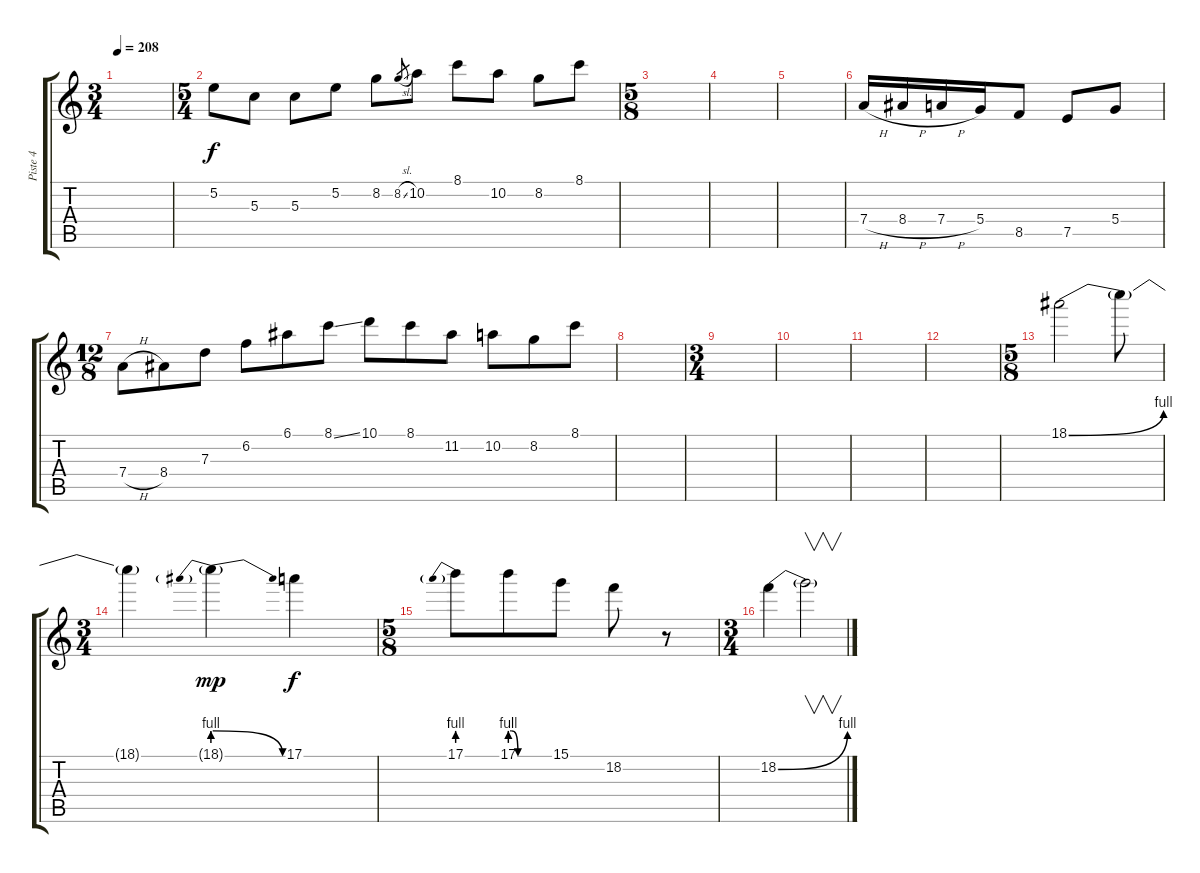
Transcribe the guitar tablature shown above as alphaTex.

\track ("Piste 4" "Piste 4") {instrument distortionguitar}
\staff {score tabs}
\tuning (E4 B3 G3 D3 A2 E2) {hide}
\ts (3 4)
\tempo 208
\clef g2
\ks c
|
\ts (5 4)
5.2.8 5.3.8 5.3.8 5.2.8 8.2.8 8.2{sl}.8{gr} 10.2.8 8.1.8 10.2.8 8.2.8 8.1.8 |
\ts (5 8)
|
|
|
7.4{h}.16 8.4{h}.16 7.4{h}.16 5.4.16 8.5.8 7.5.8 5.4.8 |
\ts (12 8)
7.4{h}.8 8.4.8 7.3.8 6.2.8 6.1.8 8.1{ss}.8 10.1.8 8.1.8 11.2.8 10.2.8 8.2.8 8.1.8 |
|
\ts (3 4)
|
|
|
|
\ts (5 8)
18.1{be (bend 0 0 60 4)}.2 18.1{t}.8 |
\ts (3 4)
18.1{t}.4 18.1{be (prebendrelease 0 4 60 0) g}.4{dy mp} 17.1.4{dy f} |
\ts (5 8)
17.1{be (prebend 0 4 60 4)}.8 17.1{be (custom 0 4 2 4 12 0 20 0 40 0 60 0)}.8 15.1.8 18.2.8 r.8 |
\ts (3 4)
18.2{be (bend 0 0 60 4)}.4 18.2{t}.2{v}
